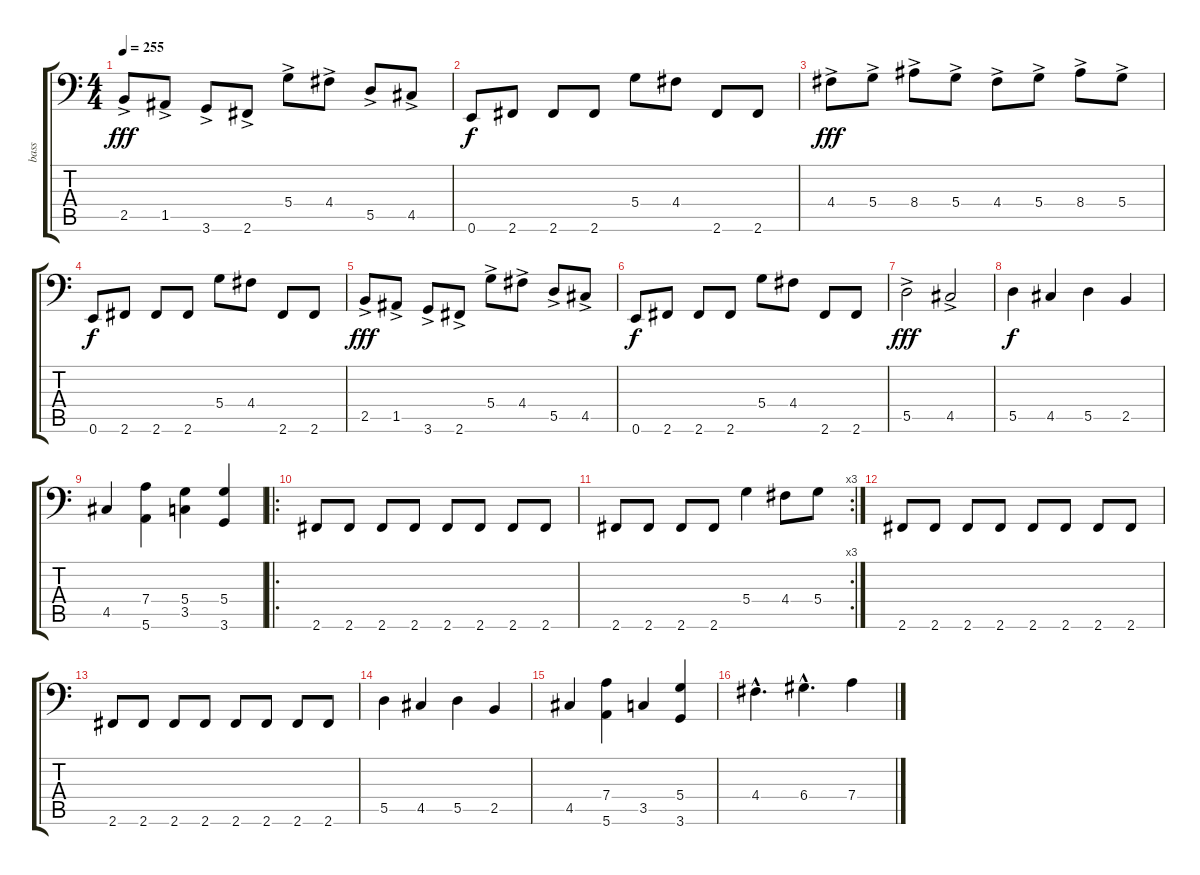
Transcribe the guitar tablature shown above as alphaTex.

\track ("bass" "bass") {instrument electricbasspick}
\staff {score tabs}
\tuning (E3 B2 G2 D2 A1 E1) {hide}
\ts (4 4)
\tempo 255
\clef f4
\ks c
2.5{ac}.8{dy fff} 1.5{ac}.8 3.6{ac}.8 2.6{ac}.8 5.4{ac}.8 4.4{ac}.8 5.5{ac}.8 4.5{ac}.8 |
0.6.8{dy f} 2.6.8 2.6.8 2.6.8 5.4.8 4.4.8 2.6.8 2.6.8 |
4.4{ac}.8{dy fff} 5.4{ac}.8 8.4{ac}.8 5.4{ac}.8 4.4{ac}.8 5.4{ac}.8 8.4{ac}.8 5.4{ac}.8 |
0.6.8{dy f} 2.6.8 2.6.8 2.6.8 5.4.8 4.4.8 2.6.8 2.6.8 |
2.5{ac}.8{dy fff} 1.5{ac}.8 3.6{ac}.8 2.6{ac}.8 5.4{ac}.8 4.4{ac}.8 5.5{ac}.8 4.5{ac}.8 |
0.6.8{dy f} 2.6.8 2.6.8 2.6.8 5.4.8 4.4.8 2.6.8 2.6.8 |
5.5{ac}.2{dy fff} 4.5{ac}.2 |
5.5.4{dy f} 4.5.4 5.5.4 2.5.4 |
4.5.4 (7.4 5.6).4 (5.4 3.5).4 (5.4 3.6).4 |
\ro
2.6.8 2.6.8 2.6.8 2.6.8 2.6.8 2.6.8 2.6.8 2.6.8 |
\rc 3
2.6.8 2.6.8 2.6.8 2.6.8 5.4.4 4.4.8 5.4.8 |
2.6.8 2.6.8 2.6.8 2.6.8 2.6.8 2.6.8 2.6.8 2.6.8 |
2.6.8 2.6.8 2.6.8 2.6.8 2.6.8 2.6.8 2.6.8 2.6.8 |
5.5.4 4.5.4 5.5.4 2.5.4 |
4.5.4 (7.4 5.6).4 3.5.4 (5.4 3.6).4 |
4.4{hac}.4{d} 6.4{hac}.4{d} 7.4.4
